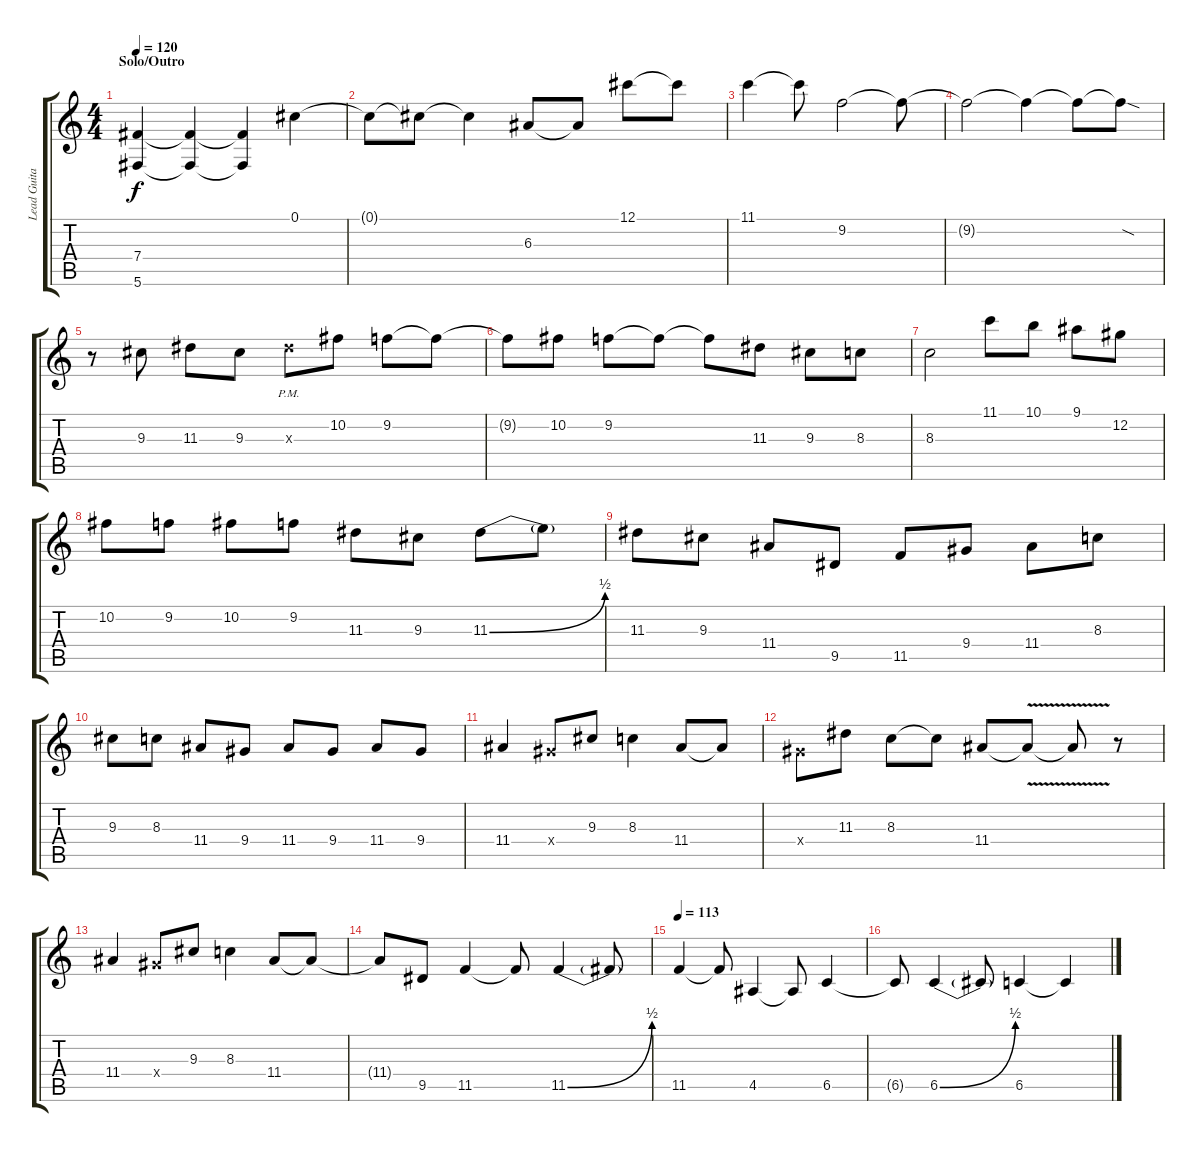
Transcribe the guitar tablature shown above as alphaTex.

\track ("Lead Guitar" "Lead Guita") {instrument electricguitarclean}
\staff {score tabs}
\tuning (Db4 Ab3 E3 B2 Gb2 Db2) {hide}
\ts (4 4)
\section ("" "Solo/Outro")
\tempo 120
\clef g2
\ks c
(7.4{t} 5.6{t}).4{dy f} (7.4{t} 5.6{t}).4 (7.4{t} 5.6{t}).4 0.1.4{instrument overdrivenguitar} |
0.1{t}.8 0.1{t}.8 0.1{t}.4 6.3.8 6.3{t}.8 12.1.8{volume 16} 12.1{t}.8 |
11.1.4 11.1{t}.8 9.2.2 9.2{t}.8 |
9.2{t}.2 9.2{t}.4 9.2{t}.8 9.2{sod t}.8 |
r.8 9.3.8 11.3.8 9.3.8 11.3{pm x}.8 10.2.8 9.2.8 9.2{t}.8 |
9.2{t}.8 10.2.8 9.2.8 9.2{t}.8 9.2{t}.8 11.3.8 9.3.8 8.3.8 |
8.3.2 11.1.8 10.1.8 9.1.8 12.2.8 |
10.2.8 9.2.8 10.2.8 9.2.8 11.3.8 9.3.8 11.3{be (bend 0 0 60 2)}.8 11.3{t}.8 |
11.3.8 9.3.8 11.4.8 9.5.8 11.5.8 9.4.8 11.4.8 8.3.8 |
9.3.8 8.3.8 11.4.8 9.4.8 11.4.8 9.4.8 11.4.8 9.4.8 |
11.4.4 9.4{x}.8 9.3.8 8.3.4 11.4.8 11.4{t}.8 |
9.4{x}.8 11.3.8 8.3.8 8.3{t}.8 11.4.8 11.4{v t}.8 11.4{t}.8 r.8 |
11.4.4 9.4{x}.8 9.3.8 8.3.4 11.4.8 11.4{t}.8 |
11.4{t}.8 9.5.8 11.5.4 11.5{t}.8 11.5{be (bend 0 0 60 2)}.4 11.5{t}.8 |
\tempo 113
11.5.4 11.5{t}.8 4.5.4 4.5{t}.8 6.5.4 |
6.5{t}.8 6.5{be (bend 0 0 60 2)}.4 6.5{t}.8 6.5.4 6.5{t}.4
